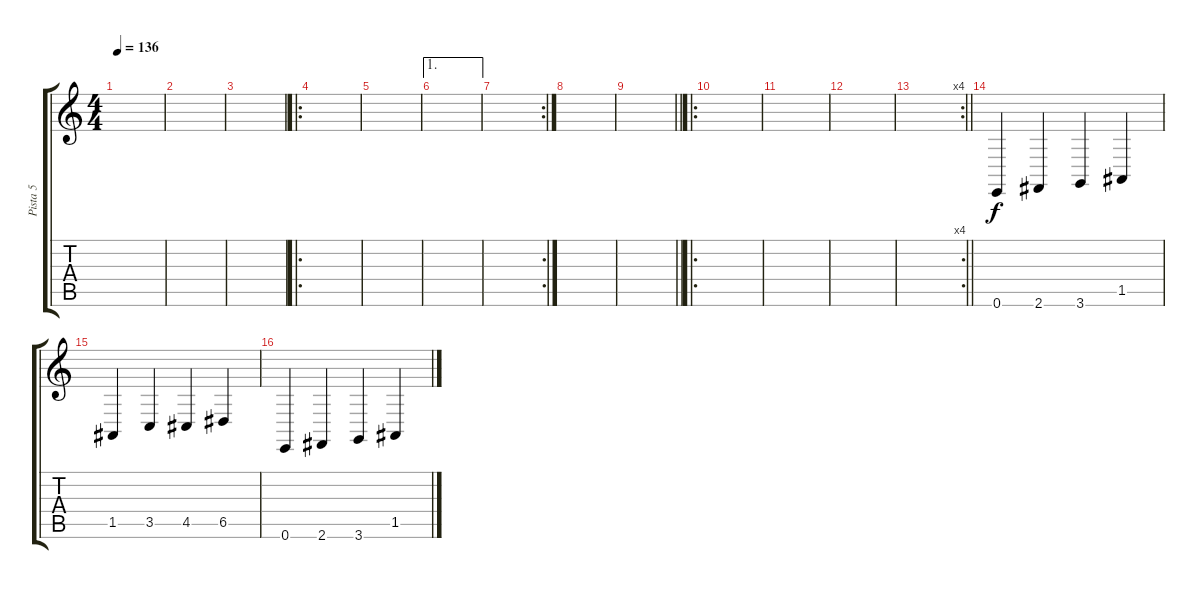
\track ("Pista 5" "Pista 5") {instrument pad4choir}
\staff {score tabs}
\tuning (E4 B3 G3 D3 A2 E2) {hide}
\ts (4 4)
\tempo 136
\clef g2
\ks c
|
|
|
\ro
|
|
\ae 1
|
\rc 2
|
|
\barLineRight lightlight
|
\ro
|
|
|
\rc 4
\barLineRight lightlight
|
0.6.4 2.6.4 3.6.4 1.5.4 |
1.5.4 3.5.4 4.5.4 6.5.4 |
0.6.4 2.6.4 3.6.4 1.5.4
